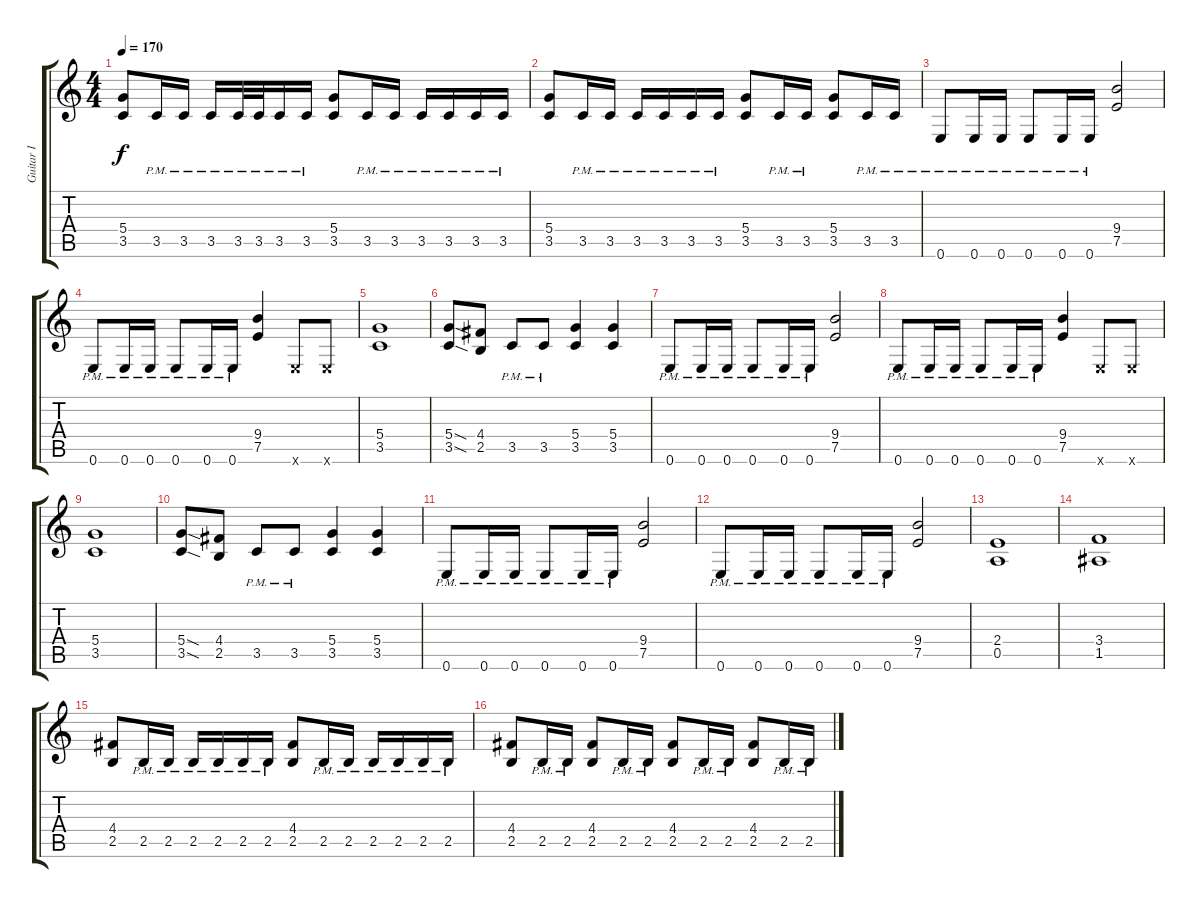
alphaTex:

\track ("Guitar I" "Guitar I") {instrument distortionguitar}
\staff {score tabs}
\tuning (E4 B3 G3 D3 A2 E2) {hide}
\ts (4 4)
\tempo 170
\clef g2
\ks c
(5.4 3.5).8{dy f} 3.5{pm}.16 3.5{pm}.16 3.5{pm}.16 3.5{pm}.32 3.5{pm}.32 3.5{pm}.16 3.5{pm}.16 (5.4 3.5).8 3.5{pm}.16 3.5{pm}.16 3.5{pm}.16 3.5{pm}.16 3.5{pm}.16 3.5{pm}.16 |
(5.4 3.5).8 3.5{pm}.16 3.5{pm}.16 3.5{pm}.16 3.5{pm}.16 3.5{pm}.16 3.5{pm}.16 (5.4 3.5).8 3.5{pm}.16 3.5{pm}.16 (5.4 3.5).8 3.5{pm}.16 3.5{pm}.16 |
0.6{pm}.8 0.6{pm}.16 0.6{pm}.16 0.6{pm}.8 0.6{pm}.16 0.6{pm}.16 (9.4 7.5).2 |
0.6{pm}.8 0.6{pm}.16 0.6{pm}.16 0.6{pm}.8 0.6{pm}.16 0.6{pm}.16 (9.4 7.5).4 0.6{x}.8 0.6{x}.8 |
(5.4 3.5).1 |
(5.4{sod} 3.5{sod}).8 (4.4 2.5).8 3.5{pm}.8 3.5{pm}.8 (5.4 3.5).4 (5.4 3.5).4 |
0.6{pm}.8 0.6{pm}.16 0.6{pm}.16 0.6{pm}.8 0.6{pm}.16 0.6{pm}.16 (9.4 7.5).2 |
0.6{pm}.8 0.6{pm}.16 0.6{pm}.16 0.6{pm}.8 0.6{pm}.16 0.6{pm}.16 (9.4 7.5).4 0.6{x}.8 0.6{x}.8 |
(5.4 3.5).1 |
(5.4{sod} 3.5{sod}).8 (4.4 2.5).8 3.5{pm}.8 3.5{pm}.8 (5.4 3.5).4 (5.4 3.5).4 |
0.6{pm}.8 0.6{pm}.16 0.6{pm}.16 0.6{pm}.8 0.6{pm}.16 0.6{pm}.16 (9.4 7.5).2 |
0.6{pm}.8 0.6{pm}.16 0.6{pm}.16 0.6{pm}.8 0.6{pm}.16 0.6{pm}.16 (9.4 7.5).2 |
(2.4 0.5).1 |
(3.4 1.5).1 |
(4.4 2.5).8 2.5{pm}.16 2.5{pm}.16 2.5{pm}.16 2.5{pm}.16 2.5{pm}.16 2.5{pm}.16 (4.4 2.5).8 2.5{pm}.16 2.5{pm}.16 2.5{pm}.16 2.5{pm}.16 2.5{pm}.16 2.5{pm}.16 |
(4.4 2.5).8 2.5{pm}.16 2.5{pm}.16 (4.4 2.5).8 2.5{pm}.16 2.5{pm}.16 (4.4 2.5).8 2.5{pm}.16 2.5{pm}.16 (4.4 2.5).8 2.5{pm}.16 2.5{pm}.16
